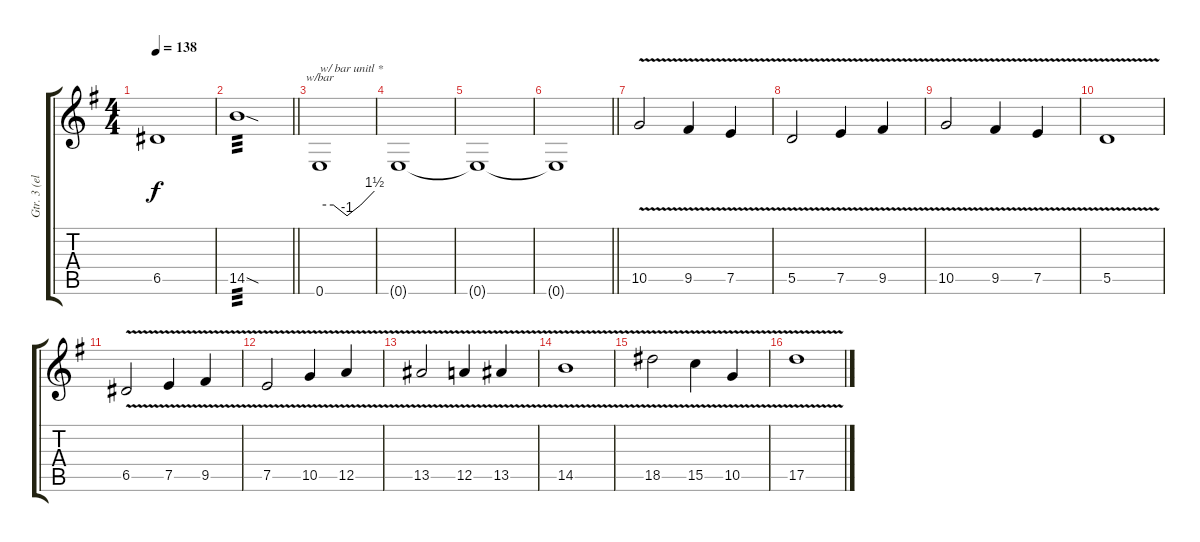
\track ("Gtr. 3 (elec.)" "Gtr. 3 (el") {instrument overdrivenguitar}
\staff {score tabs}
\tuning (E4 B3 G3 D3 A2 E2) {hide}
\ts (4 4)
\tempo 138
\clef g2
\ks eminor
6.5.1{dy f} |
\barLineRight lightlight
\ks g
14.5{sod}.1{tp 3} |
\section ("" "")
0.6.1{tbe (custom default 0 0 15 0 30 -4 45 0 60 6) txt "w/ bar unitl *"} |
0.6{t}.1 |
0.6{t}.1 |
\barLineRight lightlight
0.6{t}.1 |
\section ("" "")
10.5{v}.2 9.5{v}.4 7.5{v}.4 |
5.5{v}.2 7.5{v}.4 9.5{v}.4 |
10.5{v}.2 9.5{v}.4 7.5{v}.4 |
5.5{v}.1 |
6.5{v}.2 7.5{v}.4 9.5{v}.4 |
7.5{v}.2 10.5{v}.4 12.5{v}.4 |
13.5{v}.2 12.5{v}.4 13.5{v}.4 |
14.5{v}.1 |
18.5{v}.2 15.5{v}.4 10.5{v}.4 |
17.5{v}.1
